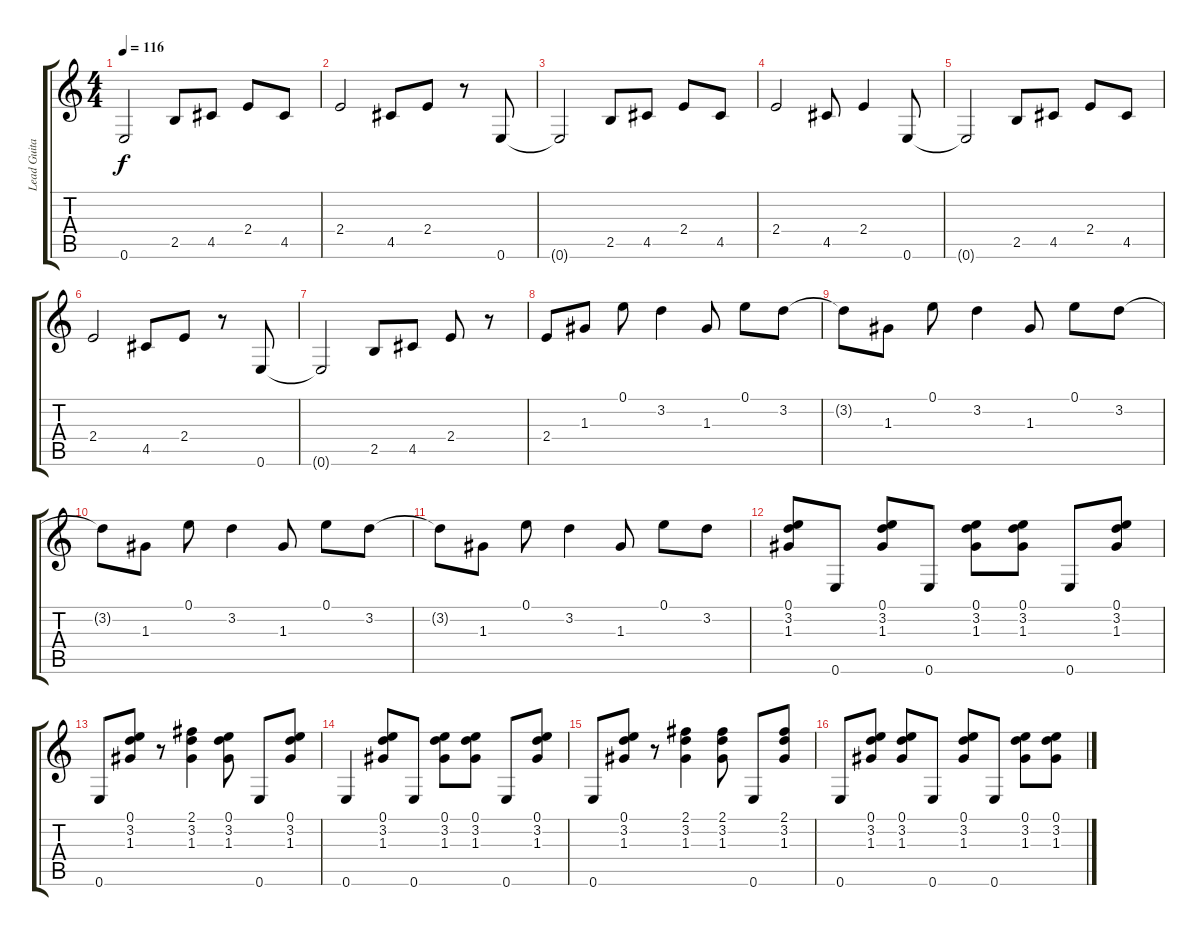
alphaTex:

\track ("Lead Guitar" "Lead Guita") {instrument overdrivenguitar}
\staff {score tabs}
\tuning (E4 B3 G3 D3 A2 E2) {hide}
\ts (4 4)
\tempo 116
\clef g2
\ks c
0.6{t}.2{dy f} 2.5.8 4.5.8 2.4.8 4.5.8 |
2.4.2 4.5.8 2.4.8 r.8 0.6.8 |
0.6{t}.2 2.5.8 4.5.8 2.4.8 4.5.8 |
2.4.2 4.5.8 2.4.4 0.6.8 |
0.6{t}.2 2.5.8 4.5.8 2.4.8 4.5.8 |
2.4.2 4.5.8 2.4.8 r.8 0.6.8 |
0.6{t}.2 2.5.8 4.5.8 2.4.8 r.8 |
2.4.8 1.3.8 0.1.8 3.2.4 1.3.8 0.1.8 3.2.8 |
3.2{t}.8 1.3.8 0.1.8 3.2.4 1.3.8 0.1.8 3.2.8 |
3.2{t}.8 1.3.8 0.1.8 3.2.4 1.3.8 0.1.8 3.2.8 |
3.2{t}.8 1.3.8 0.1.8 3.2.4 1.3.8 0.1.8 3.2.8 |
(0.1 3.2 1.3).8 0.6.8 (0.1 3.2 1.3).8 0.6.8 (0.1 3.2 1.3).8 (0.1 3.2 1.3).8 0.6.8 (0.1 3.2 1.3).8 |
0.6.8 (0.1 3.2 1.3).8 r.8 (2.1 3.2 1.3).4 (0.1 3.2 1.3).8 0.6.8 (0.1 3.2 1.3).8 |
0.6.4 (0.1 3.2 1.3).8 0.6.8 (0.1 3.2 1.3).8 (0.1 3.2 1.3).8 0.6.8 (0.1 3.2 1.3).8 |
0.6.8 (0.1 3.2 1.3).8 r.8 (2.1 3.2 1.3).4 (2.1 3.2 1.3).8 0.6.8 (2.1 3.2 1.3).8 |
0.6.8 (0.1 3.2 1.3).8 (0.1 3.2 1.3).8 0.6.8 (0.1 3.2 1.3).8 0.6.8 (0.1 3.2 1.3).8 (0.1 3.2 1.3).8
